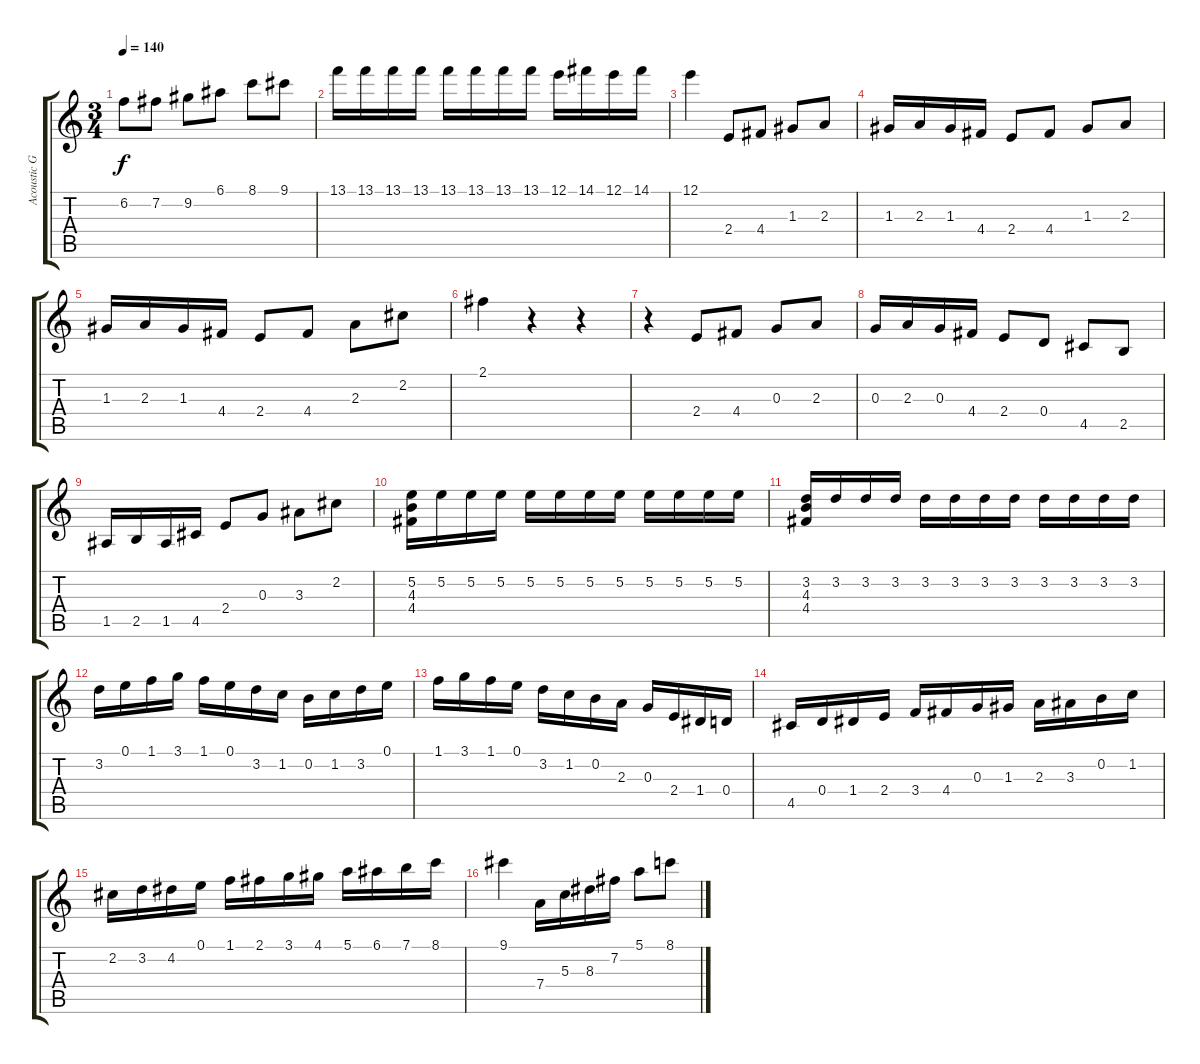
\track ("Acoustic Guitar " "Acoustic G") {instrument acousticguitarnylon}
\staff {score tabs}
\tuning (E4 B3 G3 D3 A2 E2) {hide}
\ts (3 4)
\tempo 140
\clef g2
\ks c
6.2.8{dy f} 7.2.8 9.2.8 6.1.8 8.1.8 9.1.8 |
13.1.16 13.1.16 13.1.16 13.1.16 13.1.16 13.1.16 13.1.16 13.1.16 12.1.16 14.1.16 12.1.16 14.1.16 |
12.1.4 2.4.8 4.4.8 1.3.8 2.3.8 |
1.3.16 2.3.16 1.3.16 4.4.16 2.4.8 4.4.8 1.3.8 2.3.8 |
1.3.16 2.3.16 1.3.16 4.4.16 2.4.8 4.4.8 2.3.8 2.2.8 |
2.1.4 r.4 r.4 |
r.4 2.4.8 4.4.8 0.3.8 2.3.8 |
0.3.16 2.3.16 0.3.16 4.4.16 2.4.8 0.4.8 4.5.8 2.5.8 |
1.5.16 2.5.16 1.5.16 4.5.16 2.4.8 0.3.8 3.3.8 2.2.8 |
(5.2 4.3 4.4).16 5.2.16 5.2.16 5.2.16 5.2.16 5.2.16 5.2.16 5.2.16 5.2.16 5.2.16 5.2.16 5.2.16 |
(3.2 4.3 4.4).16 3.2.16 3.2.16 3.2.16 3.2.16 3.2.16 3.2.16 3.2.16 3.2.16 3.2.16 3.2.16 3.2.16 |
3.2.16 0.1.16 1.1.16 3.1.16 1.1.16 0.1.16 3.2.16 1.2.16 0.2.16 1.2.16 3.2.16 0.1.16 |
1.1.16 3.1.16 1.1.16 0.1.16 3.2.16 1.2.16 0.2.16 2.3.16 0.3.16 2.4.16 1.4.16 0.4.16 |
4.5.16 0.4.16 1.4.16 2.4.16 3.4.16 4.4.16 0.3.16 1.3.16 2.3.16 3.3.16 0.2.16 1.2.16 |
2.2.16 3.2.16 4.2.16 0.1.16 1.1.16 2.1.16 3.1.16 4.1.16 5.1.16 6.1.16 7.1.16 8.1.16 |
9.1.4 7.4.16 5.3.16 8.3.16 7.2.16 5.1.8 8.1.8
